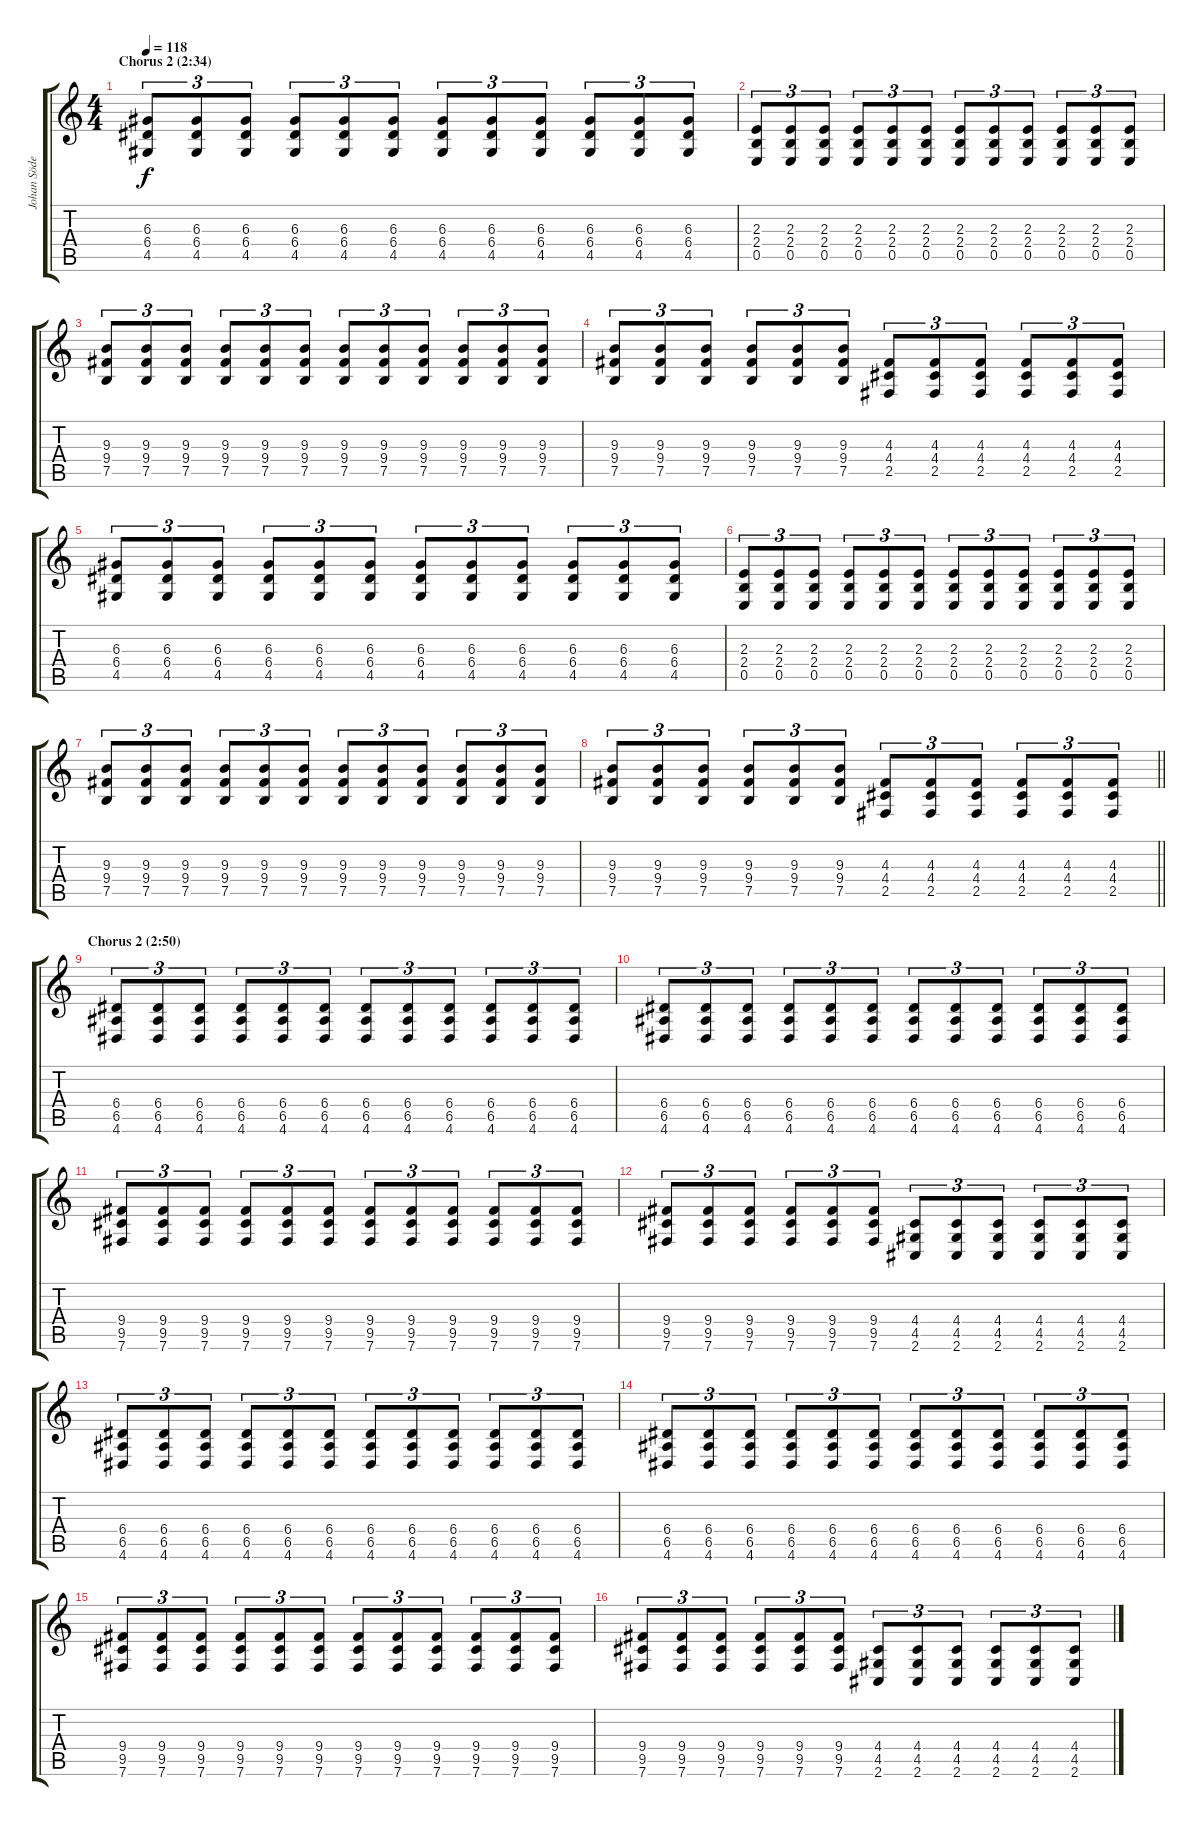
\track ("Johan Söderberg" "Johan Söde") {instrument distortionguitar}
\staff {score tabs}
\tuning (B3 Gb3 D3 A2 E2 B1) {hide}
\ts (4 4)
\section ("" "Chorus 2 (2:34)")
\tempo 118
\clef g2
\ks c
(6.3 6.4 4.5).8{tu (3 2) dy f} (6.3 6.4 4.5).8{tu (3 2)} (6.3 6.4 4.5).8{tu (3 2)} (6.3 6.4 4.5).8{tu (3 2)} (6.3 6.4 4.5).8{tu (3 2)} (6.3 6.4 4.5).8{tu (3 2)} (6.3 6.4 4.5).8{tu (3 2)} (6.3 6.4 4.5).8{tu (3 2)} (6.3 6.4 4.5).8{tu (3 2)} (6.3 6.4 4.5).8{tu (3 2)} (6.3 6.4 4.5).8{tu (3 2)} (6.3 6.4 4.5).8{tu (3 2)} |
(2.3 2.4 0.5).8{tu (3 2)} (2.3 2.4 0.5).8{tu (3 2)} (2.3 2.4 0.5).8{tu (3 2)} (2.3 2.4 0.5).8{tu (3 2)} (2.3 2.4 0.5).8{tu (3 2)} (2.3 2.4 0.5).8{tu (3 2)} (2.3 2.4 0.5).8{tu (3 2)} (2.3 2.4 0.5).8{tu (3 2)} (2.3 2.4 0.5).8{tu (3 2)} (2.3 2.4 0.5).8{tu (3 2)} (2.3 2.4 0.5).8{tu (3 2)} (2.3 2.4 0.5).8{tu (3 2)} |
(9.3 9.4 7.5).8{tu (3 2)} (9.3 9.4 7.5).8{tu (3 2)} (9.3 9.4 7.5).8{tu (3 2)} (9.3 9.4 7.5).8{tu (3 2)} (9.3 9.4 7.5).8{tu (3 2)} (9.3 9.4 7.5).8{tu (3 2)} (9.3 9.4 7.5).8{tu (3 2)} (9.3 9.4 7.5).8{tu (3 2)} (9.3 9.4 7.5).8{tu (3 2)} (9.3 9.4 7.5).8{tu (3 2)} (9.3 9.4 7.5).8{tu (3 2)} (9.3 9.4 7.5).8{tu (3 2)} |
(9.3 9.4 7.5).8{tu (3 2)} (9.3 9.4 7.5).8{tu (3 2)} (9.3 9.4 7.5).8{tu (3 2)} (9.3 9.4 7.5).8{tu (3 2)} (9.3 9.4 7.5).8{tu (3 2)} (9.3 9.4 7.5).8{tu (3 2)} (4.3 4.4 2.5).8{tu (3 2)} (4.3 4.4 2.5).8{tu (3 2)} (4.3 4.4 2.5).8{tu (3 2)} (4.3 4.4 2.5).8{tu (3 2)} (4.3 4.4 2.5).8{tu (3 2)} (4.3 4.4 2.5).8{tu (3 2)} |
(6.3 6.4 4.5).8{tu (3 2)} (6.3 6.4 4.5).8{tu (3 2)} (6.3 6.4 4.5).8{tu (3 2)} (6.3 6.4 4.5).8{tu (3 2)} (6.3 6.4 4.5).8{tu (3 2)} (6.3 6.4 4.5).8{tu (3 2)} (6.3 6.4 4.5).8{tu (3 2)} (6.3 6.4 4.5).8{tu (3 2)} (6.3 6.4 4.5).8{tu (3 2)} (6.3 6.4 4.5).8{tu (3 2)} (6.3 6.4 4.5).8{tu (3 2)} (6.3 6.4 4.5).8{tu (3 2)} |
(2.3 2.4 0.5).8{tu (3 2)} (2.3 2.4 0.5).8{tu (3 2)} (2.3 2.4 0.5).8{tu (3 2)} (2.3 2.4 0.5).8{tu (3 2)} (2.3 2.4 0.5).8{tu (3 2)} (2.3 2.4 0.5).8{tu (3 2)} (2.3 2.4 0.5).8{tu (3 2)} (2.3 2.4 0.5).8{tu (3 2)} (2.3 2.4 0.5).8{tu (3 2)} (2.3 2.4 0.5).8{tu (3 2)} (2.3 2.4 0.5).8{tu (3 2)} (2.3 2.4 0.5).8{tu (3 2)} |
(9.3 9.4 7.5).8{tu (3 2)} (9.3 9.4 7.5).8{tu (3 2)} (9.3 9.4 7.5).8{tu (3 2)} (9.3 9.4 7.5).8{tu (3 2)} (9.3 9.4 7.5).8{tu (3 2)} (9.3 9.4 7.5).8{tu (3 2)} (9.3 9.4 7.5).8{tu (3 2)} (9.3 9.4 7.5).8{tu (3 2)} (9.3 9.4 7.5).8{tu (3 2)} (9.3 9.4 7.5).8{tu (3 2)} (9.3 9.4 7.5).8{tu (3 2)} (9.3 9.4 7.5).8{tu (3 2)} |
\barLineRight lightlight
(9.3 9.4 7.5).8{tu (3 2)} (9.3 9.4 7.5).8{tu (3 2)} (9.3 9.4 7.5).8{tu (3 2)} (9.3 9.4 7.5).8{tu (3 2)} (9.3 9.4 7.5).8{tu (3 2)} (9.3 9.4 7.5).8{tu (3 2)} (4.3 4.4 2.5).8{tu (3 2)} (4.3 4.4 2.5).8{tu (3 2)} (4.3 4.4 2.5).8{tu (3 2)} (4.3 4.4 2.5).8{tu (3 2)} (4.3 4.4 2.5).8{tu (3 2)} (4.3 4.4 2.5).8{tu (3 2)} |
\section ("" "Chorus 2 (2:50)")
(6.4 6.5 4.6).8{tu (3 2)} (6.4 6.5 4.6).8{tu (3 2)} (6.4 6.5 4.6).8{tu (3 2)} (6.4 6.5 4.6).8{tu (3 2)} (6.4 6.5 4.6).8{tu (3 2)} (6.4 6.5 4.6).8{tu (3 2)} (6.4 6.5 4.6).8{tu (3 2)} (6.4 6.5 4.6).8{tu (3 2)} (6.4 6.5 4.6).8{tu (3 2)} (6.4 6.5 4.6).8{tu (3 2)} (6.4 6.5 4.6).8{tu (3 2)} (6.4 6.5 4.6).8{tu (3 2)} |
(6.4 6.5 4.6).8{tu (3 2)} (6.4 6.5 4.6).8{tu (3 2)} (6.4 6.5 4.6).8{tu (3 2)} (6.4 6.5 4.6).8{tu (3 2)} (6.4 6.5 4.6).8{tu (3 2)} (6.4 6.5 4.6).8{tu (3 2)} (6.4 6.5 4.6).8{tu (3 2)} (6.4 6.5 4.6).8{tu (3 2)} (6.4 6.5 4.6).8{tu (3 2)} (6.4 6.5 4.6).8{tu (3 2)} (6.4 6.5 4.6).8{tu (3 2)} (6.4 6.5 4.6).8{tu (3 2)} |
(9.4 9.5 7.6).8{tu (3 2)} (9.4 9.5 7.6).8{tu (3 2)} (9.4 9.5 7.6).8{tu (3 2)} (9.4 9.5 7.6).8{tu (3 2)} (9.4 9.5 7.6).8{tu (3 2)} (9.4 9.5 7.6).8{tu (3 2)} (9.4 9.5 7.6).8{tu (3 2)} (9.4 9.5 7.6).8{tu (3 2)} (9.4 9.5 7.6).8{tu (3 2)} (9.4 9.5 7.6).8{tu (3 2)} (9.4 9.5 7.6).8{tu (3 2)} (9.4 9.5 7.6).8{tu (3 2)} |
(9.4 9.5 7.6).8{tu (3 2)} (9.4 9.5 7.6).8{tu (3 2)} (9.4 9.5 7.6).8{tu (3 2)} (9.4 9.5 7.6).8{tu (3 2)} (9.4 9.5 7.6).8{tu (3 2)} (9.4 9.5 7.6).8{tu (3 2)} (4.4 4.5 2.6).8{tu (3 2)} (4.4 4.5 2.6).8{tu (3 2)} (4.4 4.5 2.6).8{tu (3 2)} (4.4 4.5 2.6).8{tu (3 2)} (4.4 4.5 2.6).8{tu (3 2)} (4.4 4.5 2.6).8{tu (3 2)} |
(6.4 6.5 4.6).8{tu (3 2)} (6.4 6.5 4.6).8{tu (3 2)} (6.4 6.5 4.6).8{tu (3 2)} (6.4 6.5 4.6).8{tu (3 2)} (6.4 6.5 4.6).8{tu (3 2)} (6.4 6.5 4.6).8{tu (3 2)} (6.4 6.5 4.6).8{tu (3 2)} (6.4 6.5 4.6).8{tu (3 2)} (6.4 6.5 4.6).8{tu (3 2)} (6.4 6.5 4.6).8{tu (3 2)} (6.4 6.5 4.6).8{tu (3 2)} (6.4 6.5 4.6).8{tu (3 2)} |
(6.4 6.5 4.6).8{tu (3 2)} (6.4 6.5 4.6).8{tu (3 2)} (6.4 6.5 4.6).8{tu (3 2)} (6.4 6.5 4.6).8{tu (3 2)} (6.4 6.5 4.6).8{tu (3 2)} (6.4 6.5 4.6).8{tu (3 2)} (6.4 6.5 4.6).8{tu (3 2)} (6.4 6.5 4.6).8{tu (3 2)} (6.4 6.5 4.6).8{tu (3 2)} (6.4 6.5 4.6).8{tu (3 2)} (6.4 6.5 4.6).8{tu (3 2)} (6.4 6.5 4.6).8{tu (3 2)} |
(9.4 9.5 7.6).8{tu (3 2)} (9.4 9.5 7.6).8{tu (3 2)} (9.4 9.5 7.6).8{tu (3 2)} (9.4 9.5 7.6).8{tu (3 2)} (9.4 9.5 7.6).8{tu (3 2)} (9.4 9.5 7.6).8{tu (3 2)} (9.4 9.5 7.6).8{tu (3 2)} (9.4 9.5 7.6).8{tu (3 2)} (9.4 9.5 7.6).8{tu (3 2)} (9.4 9.5 7.6).8{tu (3 2)} (9.4 9.5 7.6).8{tu (3 2)} (9.4 9.5 7.6).8{tu (3 2)} |
(9.4 9.5 7.6).8{tu (3 2)} (9.4 9.5 7.6).8{tu (3 2)} (9.4 9.5 7.6).8{tu (3 2)} (9.4 9.5 7.6).8{tu (3 2)} (9.4 9.5 7.6).8{tu (3 2)} (9.4 9.5 7.6).8{tu (3 2)} (4.4 4.5 2.6).8{tu (3 2)} (4.4 4.5 2.6).8{tu (3 2)} (4.4 4.5 2.6).8{tu (3 2)} (4.4 4.5 2.6).8{tu (3 2)} (4.4 4.5 2.6).8{tu (3 2)} (4.4 4.5 2.6).8{tu (3 2)}
